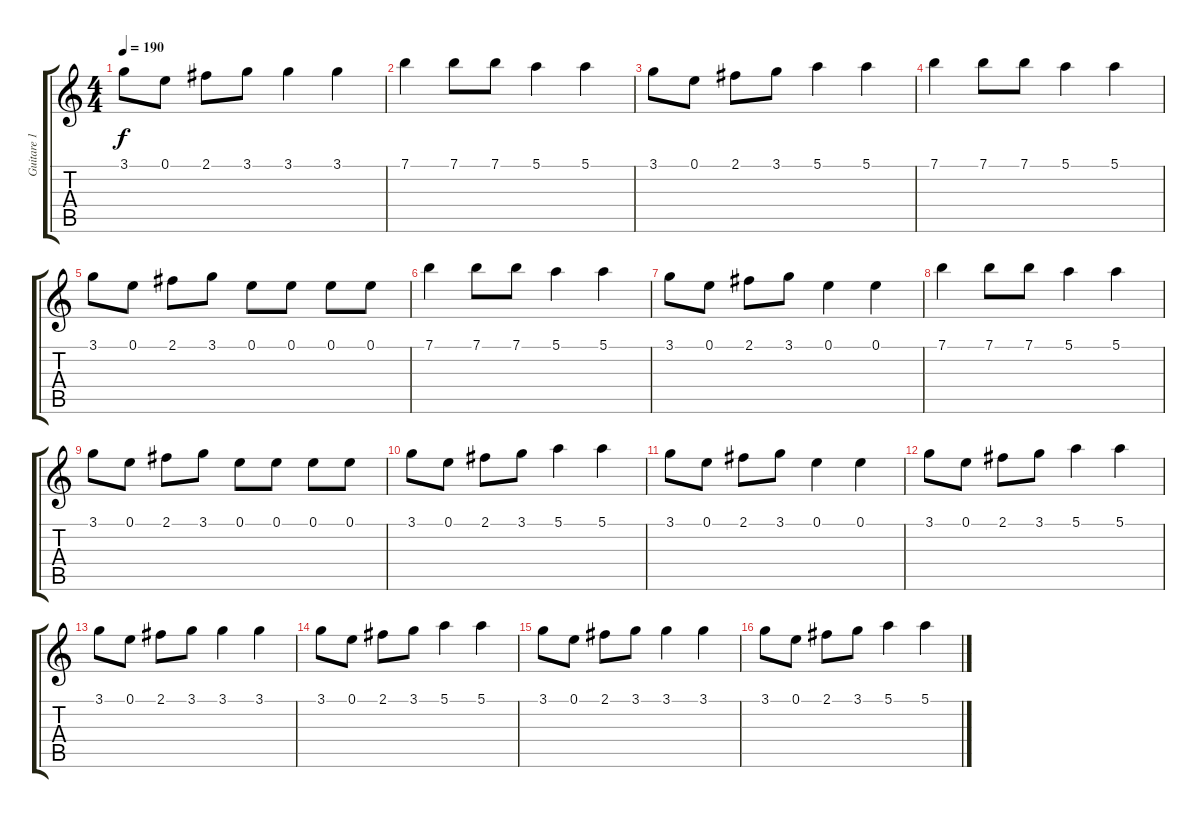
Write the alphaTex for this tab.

\track ("Guitare 1" "Guitare 1") {instrument distortionguitar}
\staff {score tabs}
\tuning (E4 B3 G3 D3 A2 E2) {hide}
\ts (4 4)
\tempo 190
\clef g2
\ks c
3.1.8{dy f} 0.1.8 2.1.8 3.1.8 3.1.4 3.1.4 |
7.1.4 7.1.8 7.1.8 5.1.4 5.1.4 |
3.1.8 0.1.8 2.1.8 3.1.8 5.1.4 5.1.4 |
7.1.4 7.1.8 7.1.8 5.1.4 5.1.4 |
3.1.8 0.1.8 2.1.8 3.1.8 0.1.8 0.1.8 0.1.8 0.1.8 |
7.1.4 7.1.8 7.1.8 5.1.4 5.1.4 |
3.1.8 0.1.8 2.1.8 3.1.8 0.1.4 0.1.4 |
7.1.4 7.1.8 7.1.8 5.1.4 5.1.4 |
3.1.8 0.1.8 2.1.8 3.1.8 0.1.8 0.1.8 0.1.8 0.1.8 |
3.1.8 0.1.8 2.1.8 3.1.8 5.1.4 5.1.4 |
3.1.8 0.1.8 2.1.8 3.1.8 0.1.4 0.1.4 |
3.1.8 0.1.8 2.1.8 3.1.8 5.1.4 5.1.4 |
3.1.8 0.1.8 2.1.8 3.1.8 3.1.4 3.1.4 |
3.1.8 0.1.8 2.1.8 3.1.8 5.1.4 5.1.4 |
3.1.8 0.1.8 2.1.8 3.1.8 3.1.4 3.1.4 |
3.1.8 0.1.8 2.1.8 3.1.8 5.1.4 5.1.4
